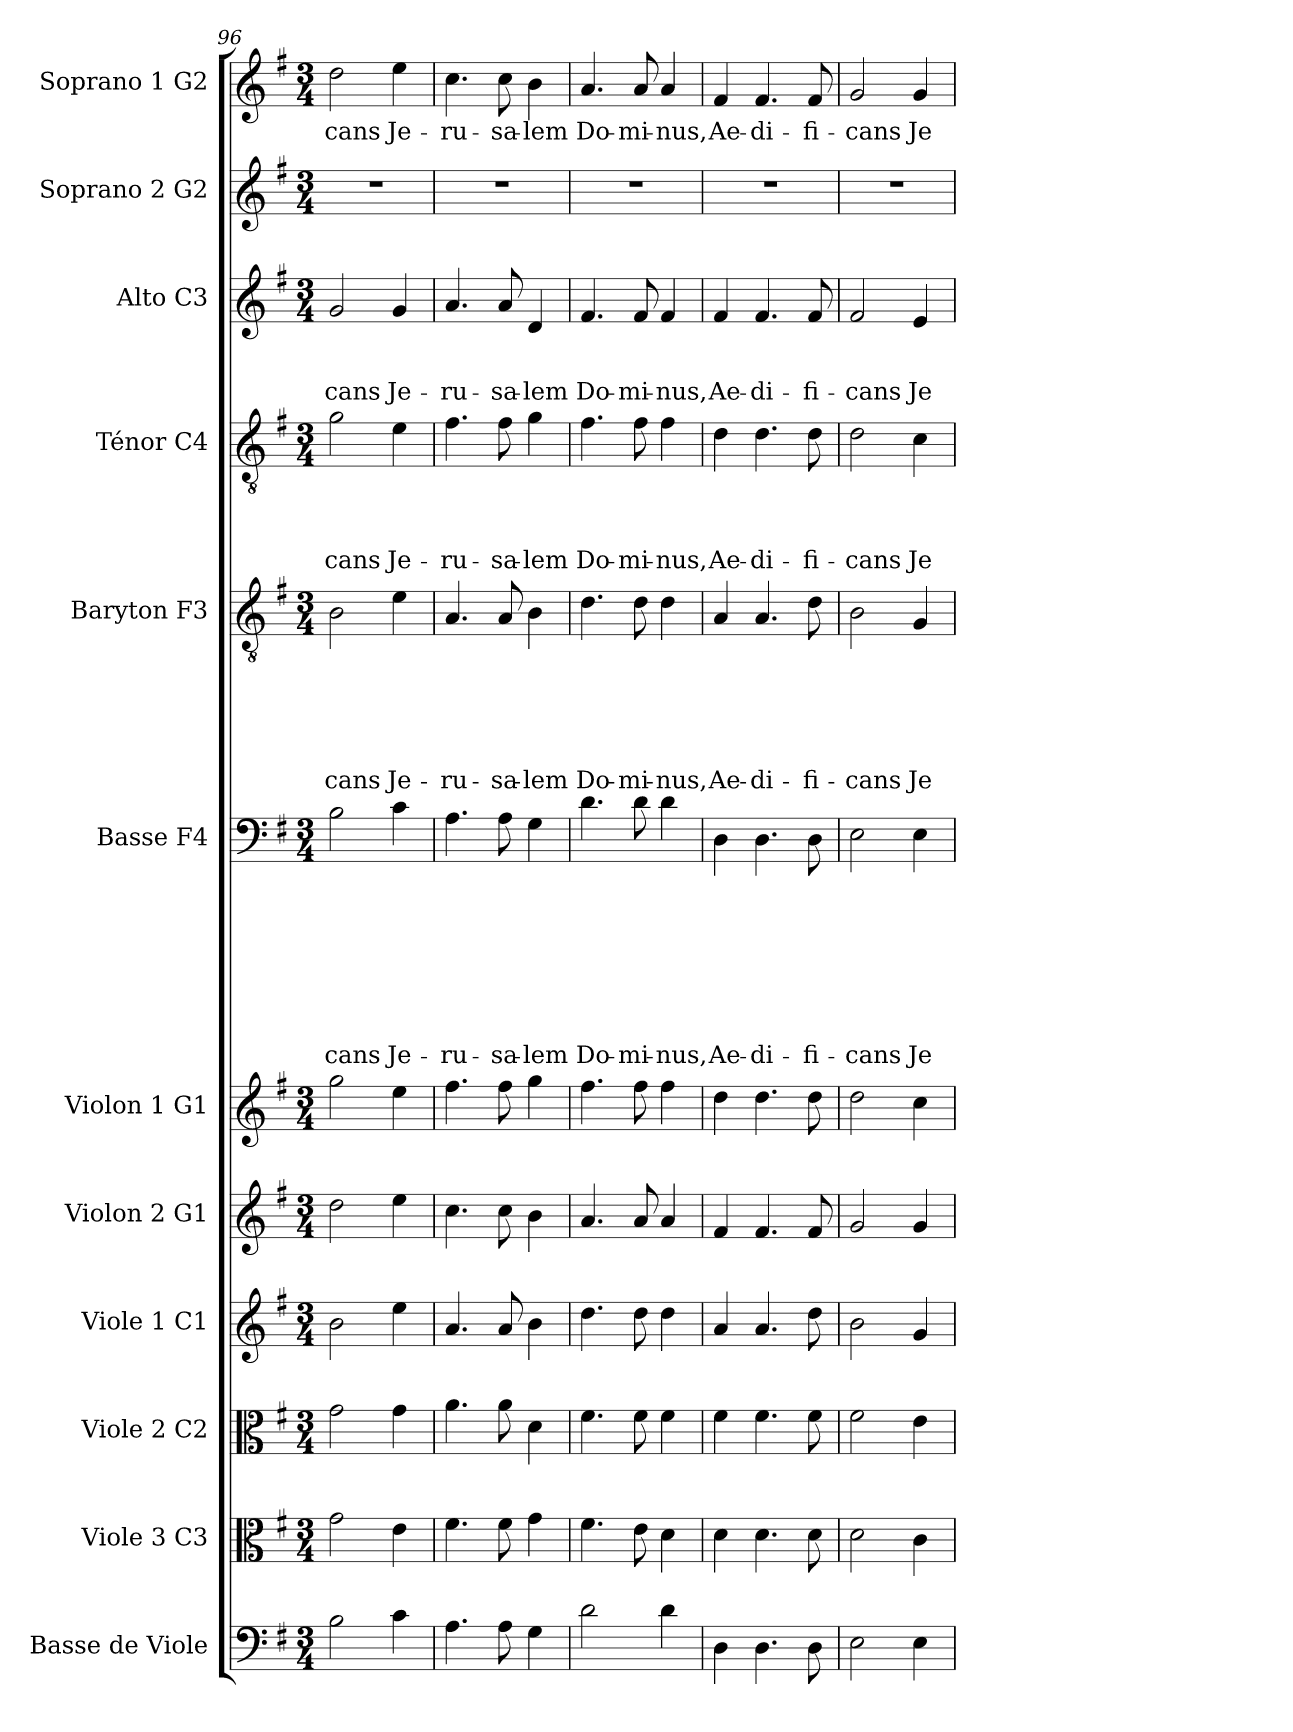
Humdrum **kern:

**kern	**kern	**kern	**kern	**kern	**kern	**kern	**text	**text	**text	**text	**text	**text	**text	**text	**kern	**text	**text	**text	**text	**text	**text	**kern	**text	**text	**text	**text	**kern	**text	**text	**text	**kern	**kern	**text
*part12	*part11	*part10	*part9	*part8	*part7	*part6	*part6	*part6	*part6	*part6	*part6	*part6	*part6	*part6	*part5	*part5	*part5	*part5	*part5	*part5	*part5	*part4	*part4	*part4	*part4	*part4	*part3	*part3	*part3	*part3	*part2	*part1	*part1
*staff12	*staff11	*staff10	*staff9	*staff8	*staff7	*staff6	*staff6	*staff6	*staff6	*staff6	*staff6	*staff6	*staff6	*staff6	*staff5	*staff5	*staff5	*staff5	*staff5	*staff5	*staff5	*staff4	*staff4	*staff4	*staff4	*staff4	*staff3	*staff3	*staff3	*staff3	*staff2	*staff1	*staff1
*I"Basse de Viole	*I"Viole 3 C3	*I"Viole 2 C2	*I"Viole 1 C1	*I"Violon 2 G1	*I"Violon 1 G1	*I"Basse F4	*	*	*	*	*	*	*	*	*I"Baryton F3	*	*	*	*	*	*	*I"Ténor C4	*	*	*	*	*I"Alto C3	*	*	*	*I"Soprano 2 G2	*I"Soprano 1 G2	*
*I'Bvle	*I'Vle 3	*I'Vle2	*I'Vle 1	*I'Vln2	*I'Vln1	*I'B	*	*	*	*	*	*	*	*	*I'Bar	*	*	*	*	*	*	*I'T	*	*	*	*	*I'A	*	*	*	*I'S2	*I'S 1	*
*clefF4	*clefC3	*clefC3	*clefG2	*clefG2	*clefG2	*clefF4	*	*	*	*	*	*	*	*	*clefGv2	*	*	*	*	*	*	*clefGv2	*	*	*	*	*clefG2	*	*	*	*clefG2	*clefG2	*
*ITrd7c12	*	*	*	*	*	*	*	*	*	*	*	*	*	*	*	*	*	*	*	*	*	*	*	*	*	*	*	*	*	*	*	*	*
*k[f#]	*k[f#]	*k[f#]	*k[f#]	*k[f#]	*k[f#]	*k[f#]	*	*	*	*	*	*	*	*	*k[f#]	*	*	*	*	*	*	*k[f#]	*	*	*	*	*k[f#]	*	*	*	*k[f#]	*k[f#]	*
*G:	*G:	*G:	*G:	*G:	*G:	*G:	*	*	*	*	*	*	*	*	*G:	*	*	*	*	*	*	*G:	*	*	*	*	*G:	*	*	*	*G:	*G:	*
*M3/4	*M3/4	*M3/4	*M3/4	*M3/4	*M3/4	*M3/4	*	*	*	*	*	*	*	*	*M3/4	*	*	*	*	*	*	*M3/4	*	*	*	*	*M3/4	*	*	*	*M3/4	*M3/4	*
=96	=96	=96	=96	=96	=96	=96	=96	=96	=96	=96	=96	=96	=96	=96	=96	=96	=96	=96	=96	=96	=96	=96	=96	=96	=96	=96	=96	=96	=96	=96	=96	=96	=96
!	!	!	!	!	!	!	!	!	!	!	!	!	!	!LO:LY:b	!	!	!	!	!	!	!LO:LY:b	!	!	!	!	!LO:LY:b	!	!	!	!LO:LY:b	!	!	!LO:LY:b
2BB\	2g\	2g\	2b\	2dd\	2gg\	2B\	.	.	.	.	.	.	.	-cans	2B\	.	.	.	.	.	-cans	2g\	.	.	.	-cans	2g/	.	.	-cans	2.r	2dd\	-cans
!	!	!	!	!	!	!	!	!	!	!	!	!	!	!LO:LY:b	!	!	!	!	!	!	!LO:LY:b	!	!	!	!	!LO:LY:b	!	!	!	!LO:LY:b	!	!	!LO:LY:b
4C\	4e\	4g\	4ee\	4ee\	4ee\	4c\	.	.	.	.	.	.	.	Je-	4e\	.	.	.	.	.	Je-	4e\	.	.	.	Je-	4g/	.	.	Je-	.	4ee\	Je-
=97	=97	=97	=97	=97	=97	=97	=97	=97	=97	=97	=97	=97	=97	=97	=97	=97	=97	=97	=97	=97	=97	=97	=97	=97	=97	=97	=97	=97	=97	=97	=97	=97	=97
!	!	!	!	!	!	!	!	!	!	!	!	!	!	!LO:LY:b	!	!	!	!	!	!	!LO:LY:b	!	!	!	!	!LO:LY:b	!	!	!	!LO:LY:b	!	!	!LO:LY:b
4.AA\	4.f#\	4.a\	4.a/	4.cc\	4.ff#\	4.A\	.	.	.	.	.	.	.	-ru-	4.A/	.	.	.	.	.	-ru-	4.f#\	.	.	.	-ru-	4.a/	.	.	-ru-	2.r	4.cc\	-ru-
!	!	!	!	!	!	!	!	!	!	!	!	!	!	!LO:LY:b	!	!	!	!	!	!	!LO:LY:b	!	!	!	!	!LO:LY:b	!	!	!	!LO:LY:b	!	!	!LO:LY:b
8AA\	8f#\	8a\	8a/	8cc\	8ff#\	8A\	.	.	.	.	.	.	.	-sa-	8A/	.	.	.	.	.	-sa-	8f#\	.	.	.	-sa-	8a/	.	.	-sa-	.	8cc\	-sa-
!	!	!	!	!	!	!	!	!	!	!	!	!	!	!LO:LY:b	!	!	!	!	!	!	!LO:LY:b	!	!	!	!	!LO:LY:b	!	!	!	!LO:LY:b	!	!	!LO:LY:b
4GG\	4g\	4d\	4b\	4b\	4gg\	4G\	.	.	.	.	.	.	.	-lem	4B\	.	.	.	.	.	-lem	4g\	.	.	.	-lem	4d/	.	.	-lem	.	4b\	-lem
=98	=98	=98	=98	=98	=98	=98	=98	=98	=98	=98	=98	=98	=98	=98	=98	=98	=98	=98	=98	=98	=98	=98	=98	=98	=98	=98	=98	=98	=98	=98	=98	=98	=98
!	!	!	!	!	!	!	!	!	!	!	!	!	!	!LO:LY:b	!	!	!	!	!	!	!LO:LY:b	!	!	!	!	!LO:LY:b	!	!	!	!LO:LY:b	!	!	!LO:LY:b
2D\	4.f#\	4.f#\	4.dd\	4.a/	4.ff#\	4.d\	.	.	.	.	.	.	.	Do-	4.d\	.	.	.	.	.	Do-	4.f#\	.	.	.	Do-	4.f#/	.	.	Do-	2.r	4.a/	Do-
!	!	!	!	!	!	!	!	!	!	!	!	!	!	!LO:LY:b	!	!	!	!	!	!	!LO:LY:b	!	!	!	!	!LO:LY:b	!	!	!	!LO:LY:b	!	!	!LO:LY:b
.	8e\	8f#\	8dd\	8a/	8ff#\	8d\	.	.	.	.	.	.	.	-mi-	8d\	.	.	.	.	.	-mi-	8f#\	.	.	.	-mi-	8f#/	.	.	-mi-	.	8a/	-mi-
!	!	!	!	!	!	!	!	!	!	!	!	!	!	!LO:LY:b:rj	!	!	!	!	!	!	!LO:LY:b:rj	!	!	!	!	!LO:LY:b:rj	!	!	!	!LO:LY:b:rj	!	!	!LO:LY:b:rj
4D\	4d\	4f#\	4dd\	4a/	4ff#\	4d\	.	.	.	.	.	.	.	-nus,	4d\	.	.	.	.	.	-nus,	4f#\	.	.	.	-nus,	4f#/	.	.	-nus,	.	4a/	-nus,
=99	=99	=99	=99	=99	=99	=99	=99	=99	=99	=99	=99	=99	=99	=99	=99	=99	=99	=99	=99	=99	=99	=99	=99	=99	=99	=99	=99	=99	=99	=99	=99	=99	=99
!	!	!	!	!	!	!	!	!	!	!	!	!	!	!LO:LY:b	!	!	!	!	!	!	!LO:LY:b	!	!	!	!	!LO:LY:b	!	!	!	!LO:LY:b	!	!	!LO:LY:b
4DD\	4d\	4f#\	4a/	4f#/	4dd\	4D\	.	.	.	.	.	.	.	Ae-	4A/	.	.	.	.	.	Ae-	4d\	.	.	.	Ae-	4f#/	.	.	Ae-	2.r	4f#/	Ae-
!	!	!	!	!	!	!	!	!	!	!	!	!	!	!LO:LY:b	!	!	!	!	!	!	!LO:LY:b	!	!	!	!	!LO:LY:b	!	!	!	!LO:LY:b	!	!	!LO:LY:b
4.DD\	4.d\	4.f#\	4.a/	4.f#/	4.dd\	4.D\	.	.	.	.	.	.	.	-di-	4.A/	.	.	.	.	.	-di-	4.d\	.	.	.	-di-	4.f#/	.	.	-di-	.	4.f#/	-di-
!	!	!	!	!	!	!	!	!	!	!	!	!	!	!LO:LY:b	!	!	!	!	!	!	!LO:LY:b	!	!	!	!	!LO:LY:b	!	!	!	!LO:LY:b	!	!	!LO:LY:b
8DD\	8d\	8f#\	8dd\	8f#/	8dd\	8D\	.	.	.	.	.	.	.	-fi-	8d\	.	.	.	.	.	-fi-	8d\	.	.	.	-fi-	8f#/	.	.	-fi-	.	8f#/	-fi-
=100	=100	=100	=100	=100	=100	=100	=100	=100	=100	=100	=100	=100	=100	=100	=100	=100	=100	=100	=100	=100	=100	=100	=100	=100	=100	=100	=100	=100	=100	=100	=100	=100	=100
!	!	!	!	!	!	!	!	!	!	!	!	!	!	!LO:LY:b	!	!	!	!	!	!	!LO:LY:b	!	!	!	!	!LO:LY:b	!	!	!	!LO:LY:b	!	!	!LO:LY:b
2EE\	2d\	2f#\	2b\	2g/	2dd\	2E\	.	.	.	.	.	.	.	-cans	2B\	.	.	.	.	.	-cans	2d\	.	.	.	-cans	2f#/	.	.	-cans	2.r	2g/	-cans
!	!	!	!	!	!	!	!	!	!	!	!	!	!	!LO:LY:b	!	!	!	!	!	!	!LO:LY:b	!	!	!	!	!LO:LY:b	!	!	!	!LO:LY:b	!	!	!LO:LY:b
4EE\	4c\	4e\	4g/	4g/	4cc\	4E\	.	.	.	.	.	.	.	Je-	4G/	.	.	.	.	.	Je-	4c\	.	.	.	Je-	4e/	.	.	Je-	.	4g/	Je-
=	=	=	=	=	=	=	=	=	=	=	=	=	=	=	=	=	=	=	=	=	=	=	=	=	=	=	=	=	=	=	=	=	=
*-	*-	*-	*-	*-	*-	*-	*-	*-	*-	*-	*-	*-	*-	*-	*-	*-	*-	*-	*-	*-	*-	*-	*-	*-	*-	*-	*-	*-	*-	*-	*-	*-	*-
